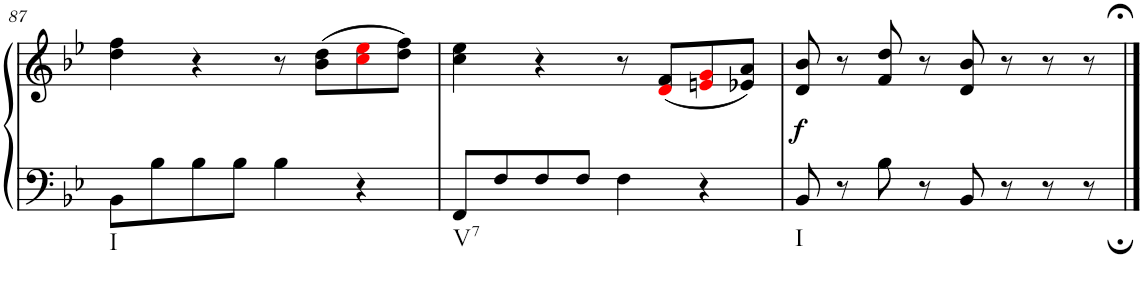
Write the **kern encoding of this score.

**kern	**kern	**dynam
*part1	*part1	*part1
*staff2	*staff1	*staff1/2
*I"Piano, Piano right	*	*
*I'Pno.	*	*
!!LO:PB:g=z
*clefF4	*clefG2	*
*k[b-e-]	*k[b-e-]	*
*M4/4	*M4/4	*
=87	=87	=87
!LO:TX:b:t=I	!	!
8BB-\L	4dd\ 4ff\	.
8B-\	.	.
8B-\	4r	.
8B-\J	.	.
4B-\	8r	.
.	(8b-\ 8dd\L	.
4r	8cci\ 8ee-i\	.
.	8dd\ 8ff\J)	.
=88	=88	=88
!LO:TX:b:t=V7	!	!
8FF/L	4cc\ 4ee-\	.
8F/	.	.
8F/	4r	.
8F/J	.	.
4F\	8r	.
.	(8di/ 8f/L	.
4r	8eni/ 8gi/	.
.	8e-X/ 8a/J)	.
=89	=89	=89
!LO:TX:b:t=I	!	!
!	!	!LO:DY:b
8BB-/	8d/ 8b-/	f
8r	8r	.
8B-\	8f/ 8dd/	.
8r	8r	.
8BB-/	8d/ 8b-/	.
8r	8r	.
8r	8r	.
8r;	8r;<	.
==	==	==
*-	*-	*-
